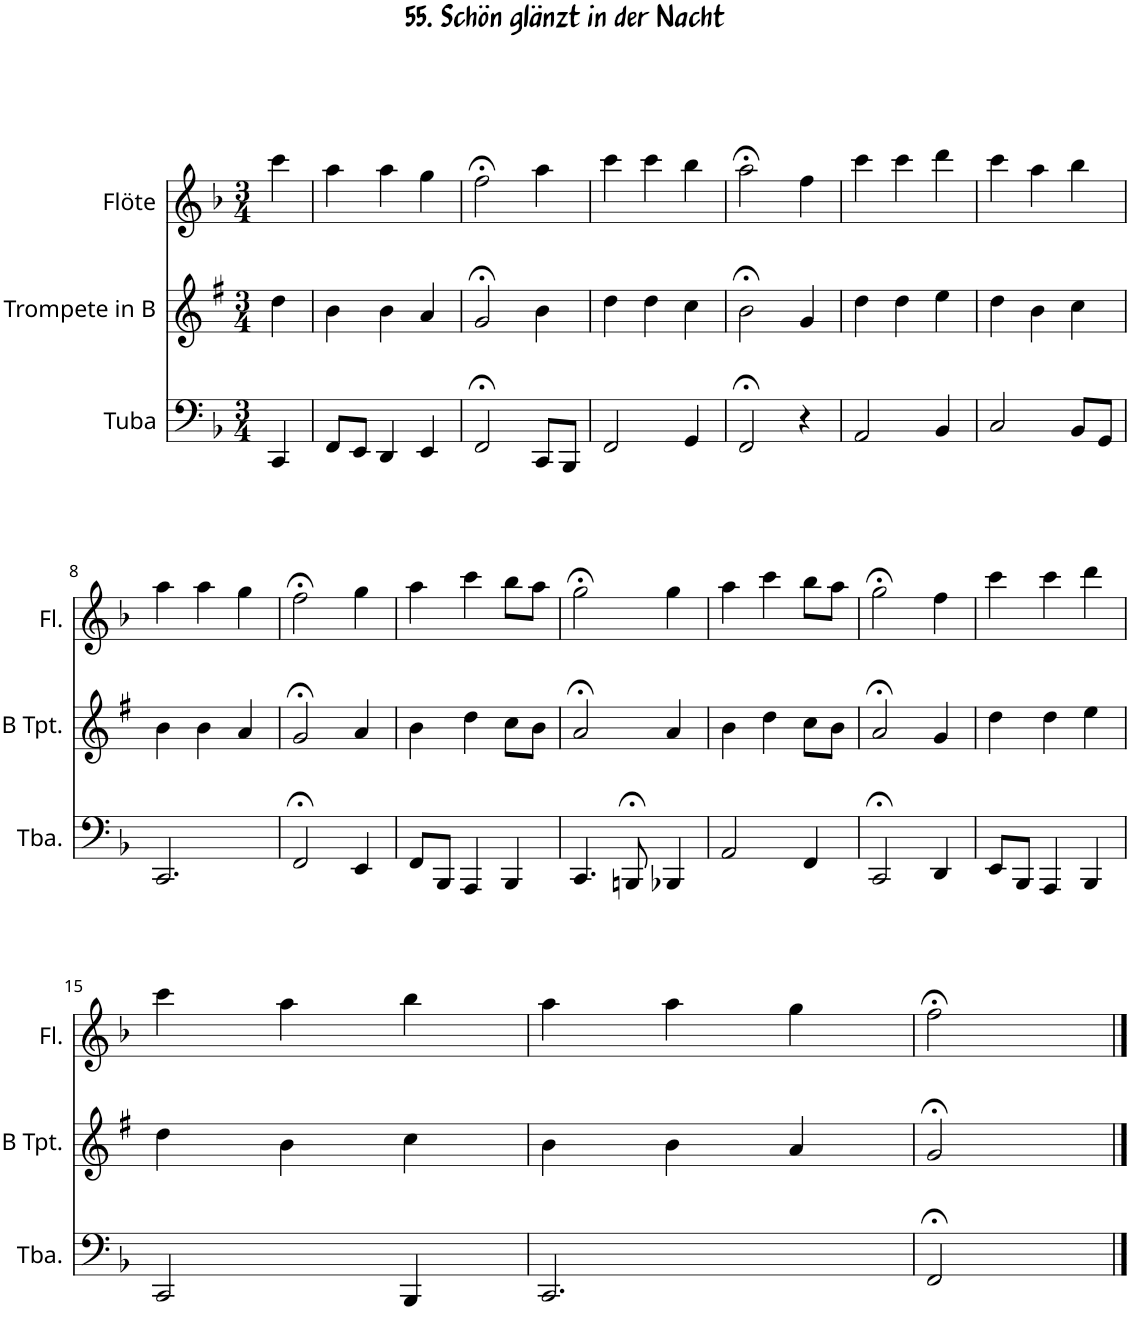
**kern	**kern	**kern
*part3	*part2	*part1
*staff3	*staff2	*staff1
*I"Tuba	*I"Trompete in B	*I"Flöte
*I'Tba.	*	*I'Fl.
*clefF4	*clefG2	*clefG2
*	*Trd1c2	*
*k[b-]	*k[f#]	*k[b-]
*M3/4	*M3/4	*M3/4
=1	=1	=1
4CC/	4dd\	4ccc\
=2	=2	=2
8FF/L	4b\	4aa\
8EE/J	.	.
4DD/	4b\	4aa\
4EE/	4a/	4gg\
=3	=3	=3
2FF;</	2g;</	2ff;<\
8CC/L	4b\	4aa\
8BBB-/J	.	.
=4	=4	=4
2FF/	4dd\	4ccc\
.	4dd\	4ccc\
4GG/	4cc\	4bb-\
=5	=5	=5
2FF;</	2b;<\	2aa;<\
4r	4g/	4ff\
=6	=6	=6
2AA/	4dd\	4ccc\
.	4dd\	4ccc\
4BB-/	4ee\	4ddd\
=7	=7	=7
2C/	4dd\	4ccc\
.	4b\	4aa\
8BB-/L	4cc\	4bb-\
8GG/J	.	.
!!LO:LB:g=z
=8	=8	=8
2.CC/	4b\	4aa\
.	4b\	4aa\
.	4a/	4gg\
=9	=9	=9
2FF;</	2g;</	2ff;<\
4EE/	4a/	4gg\
=10	=10	=10
8FF/L	4b\	4aa\
8BBB-/J	.	.
4AAA/	4dd\	4ccc\
4BBB-/	8cc\L	8bb-\L
.	8b\J	8aa\J
=11	=11	=11
4.CC/	2a;</	2gg;<\
8BBBn;</	.	.
4BBB-X/	4a/	4gg\
=12	=12	=12
2AA/	4b\	4aa\
.	4dd\	4ccc\
4FF/	8cc\L	8bb-\L
.	8b\J	8aa\J
=13	=13	=13
2CC;</	2a;</	2gg;<\
4DD/	4g/	4ff\
=14	=14	=14
8EE/L	4dd\	4ccc\
8BBB-/J	.	.
4AAA/	4dd\	4ccc\
4BBB-/	4ee\	4ddd\
!!LO:LB:g=z
=15	=15	=15
2CC/	4dd\	4ccc\
.	4b\	4aa\
4BBB-/	4cc\	4bb-\
=16	=16	=16
2.CC/	4b\	4aa\
.	4b\	4aa\
.	4a/	4gg\
=17	=17	=17
2FF;</	2g;</	2ff;<\
==	==	==
*-	*-	*-
